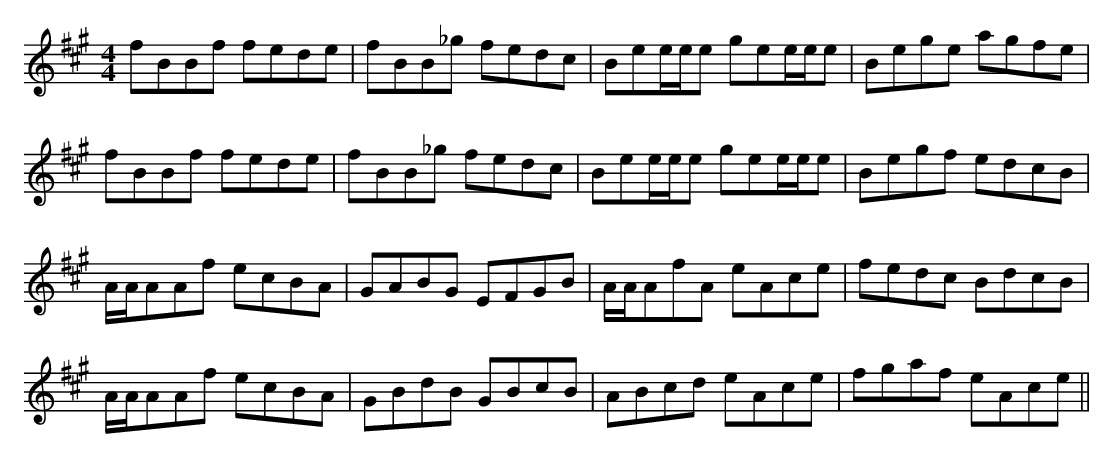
X:1
M:4/4
K:Bdor
fBBf fede|fBB_g fedc|Bee/e/e gee/e/e|Bege agfe|
fBBf fede|fBB_g fedc|Bee/e/e gee/e/e|Begf edcB|
A/A/AAf ecBA|GABG EFGB|A/A/AfA eAce|fedc BdcB|
A/A/AAf ecBA|GBdB GBcB|ABcd eAce|fgaf eAce||
